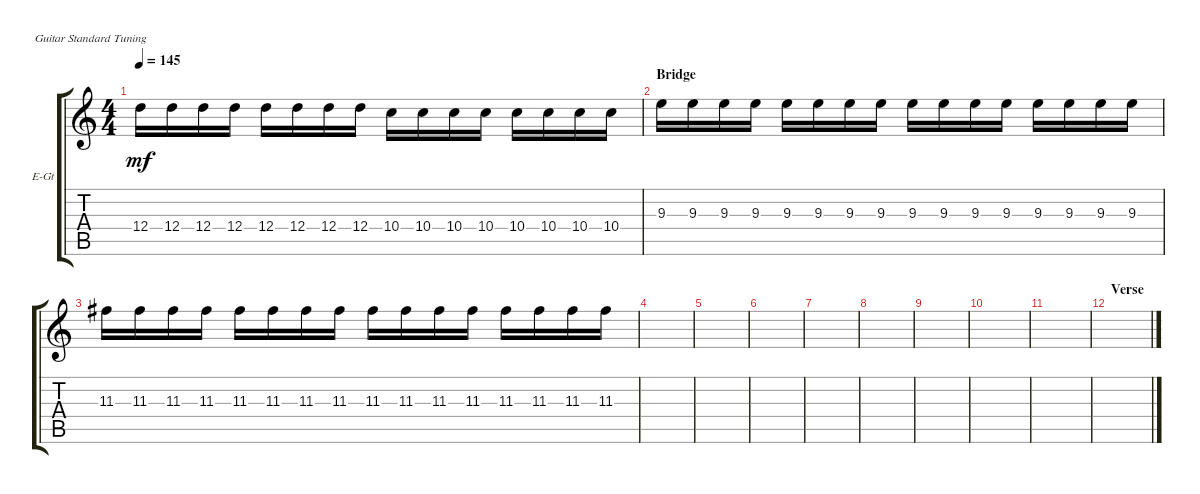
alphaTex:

\defaultSystemsLayout 4
\bracketExtendMode groupsimilarinstruments
\firstSystemTrackNameOrientation horizontal
\otherSystemsTrackNameOrientation horizontal
\track ("Electric Guitar" "E-Gt") {instrument distortionguitar}
\staff {score tabs}
\tuning (E4 B3 G3 D3 A2 E2)
\ts (4 4)
\tempo 145
\clef g2
\scale
0.333333
\ks c
12.4.16{dy mf} 12.4.16 12.4.16 12.4.16 12.4.16 12.4.16 12.4.16 12.4.16 10.4.16 10.4.16 10.4.16 10.4.16 10.4.16 10.4.16 10.4.16 10.4.16 |
\section ("" "Bridge")
\scale
0.333333 9.3.16 9.3.16 9.3.16 9.3.16 9.3.16 9.3.16 9.3.16 9.3.16 9.3.16 9.3.16 9.3.16 9.3.16 9.3.16 9.3.16 9.3.16 9.3.16 |
\scale
0.333333 11.3.16 11.3.16 11.3.16 11.3.16 11.3.16 11.3.16 11.3.16 11.3.16 11.3.16 11.3.16 11.3.16 11.3.16 11.3.16 11.3.16 11.3.16 11.3.16 |
\scale
0.333333 |
\scale
0.333333 |
\scale
0.333333 |
\scale
0.333333 |
\scale
0.333333 |
\scale
0.333333 |
\scale
0.333333 |
\scale
0.333333 |
\section ("" "Verse")
\scale
0.333333 |
\scale
0.333333 |
\scale
0.333333 |
\scale
0.333333 |
\scale
0.333333
